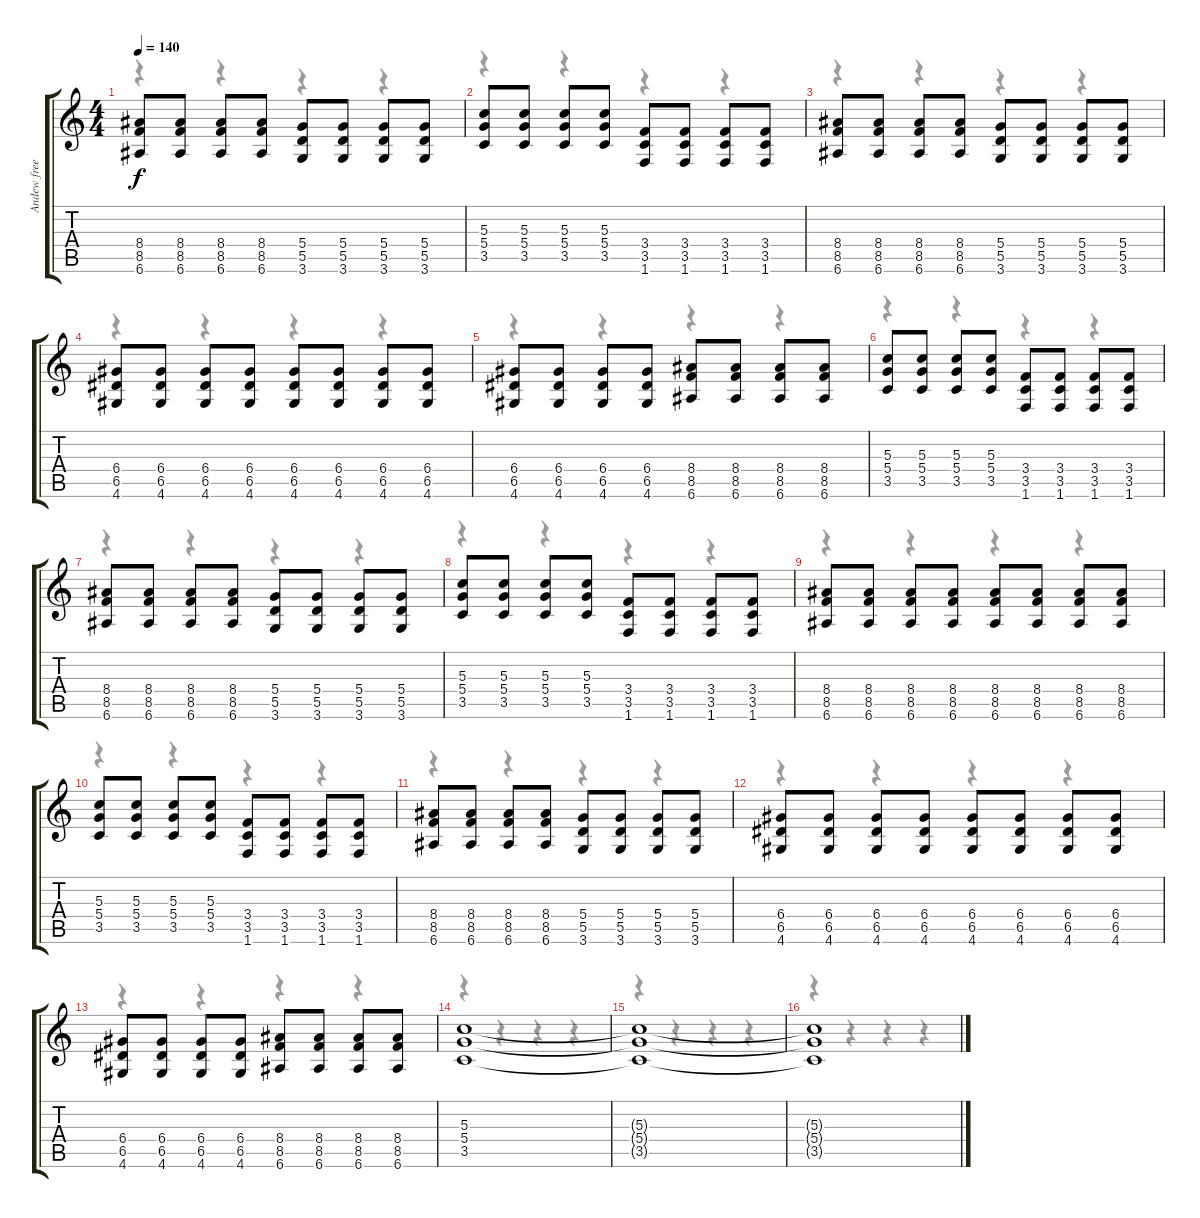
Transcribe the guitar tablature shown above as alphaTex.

\track ("Andew freeman " "Andew free") {instrument distortionguitar}
\staff {score tabs}
\tuning (E4 B3 G3 D3 A2 E2) {hide}
\voice
\ts (4 4)
\tempo 140
\clef g2
\ks c
(8.4 8.5 6.6).8{dy f} (8.4 8.5 6.6).8 (8.4 8.5 6.6).8 (8.4 8.5 6.6).8 (5.4 5.5 3.6).8 (5.4 5.5 3.6).8 (5.4 5.5 3.6).8 (5.4 5.5 3.6).8 |
(5.3 5.4 3.5).8 (5.3 5.4 3.5).8 (5.3 5.4 3.5).8 (5.3 5.4 3.5).8 (3.4 3.5 1.6).8 (3.4 3.5 1.6).8 (3.4 3.5 1.6).8 (3.4 3.5 1.6).8 |
(8.4 8.5 6.6).8 (8.4 8.5 6.6).8 (8.4 8.5 6.6).8 (8.4 8.5 6.6).8 (5.4 5.5 3.6).8 (5.4 5.5 3.6).8 (5.4 5.5 3.6).8 (5.4 5.5 3.6).8 |
(6.4 6.5 4.6).8 (6.4 6.5 4.6).8 (6.4 6.5 4.6).8 (6.4 6.5 4.6).8 (6.4 6.5 4.6).8 (6.4 6.5 4.6).8 (6.4 6.5 4.6).8 (6.4 6.5 4.6).8 |
(6.4 6.5 4.6).8 (6.4 6.5 4.6).8 (6.4 6.5 4.6).8 (6.4 6.5 4.6).8 (8.4 8.5 6.6).8 (8.4 8.5 6.6).8 (8.4 8.5 6.6).8 (8.4 8.5 6.6).8 |
(5.3 5.4 3.5).8 (5.3 5.4 3.5).8 (5.3 5.4 3.5).8 (5.3 5.4 3.5).8 (3.4 3.5 1.6).8 (3.4 3.5 1.6).8 (3.4 3.5 1.6).8 (3.4 3.5 1.6).8 |
(8.4 8.5 6.6).8 (8.4 8.5 6.6).8 (8.4 8.5 6.6).8 (8.4 8.5 6.6).8 (5.4 5.5 3.6).8 (5.4 5.5 3.6).8 (5.4 5.5 3.6).8 (5.4 5.5 3.6).8 |
(5.3 5.4 3.5).8 (5.3 5.4 3.5).8 (5.3 5.4 3.5).8 (5.3 5.4 3.5).8 (3.4 3.5 1.6).8 (3.4 3.5 1.6).8 (3.4 3.5 1.6).8 (3.4 3.5 1.6).8 |
(8.4 8.5 6.6).8 (8.4 8.5 6.6).8 (8.4 8.5 6.6).8 (8.4 8.5 6.6).8 (8.4 8.5 6.6).8 (8.4 8.5 6.6).8 (8.4 8.5 6.6).8 (8.4 8.5 6.6).8 |
(5.3 5.4 3.5).8 (5.3 5.4 3.5).8 (5.3 5.4 3.5).8 (5.3 5.4 3.5).8 (3.4 3.5 1.6).8 (3.4 3.5 1.6).8 (3.4 3.5 1.6).8 (3.4 3.5 1.6).8 |
(8.4 8.5 6.6).8 (8.4 8.5 6.6).8 (8.4 8.5 6.6).8 (8.4 8.5 6.6).8 (5.4 5.5 3.6).8 (5.4 5.5 3.6).8 (5.4 5.5 3.6).8 (5.4 5.5 3.6).8 |
(6.4 6.5 4.6).8 (6.4 6.5 4.6).8 (6.4 6.5 4.6).8 (6.4 6.5 4.6).8 (6.4 6.5 4.6).8 (6.4 6.5 4.6).8 (6.4 6.5 4.6).8 (6.4 6.5 4.6).8 |
(6.4 6.5 4.6).8 (6.4 6.5 4.6).8 (6.4 6.5 4.6).8 (6.4 6.5 4.6).8 (8.4 8.5 6.6).8 (8.4 8.5 6.6).8 (8.4 8.5 6.6).8 (8.4 8.5 6.6).8 |
(5.3 5.4 3.5).1 |
(5.3{t} 5.4{t} 3.5{t}).1 |
(5.3{t} 5.4{t} 3.5{t}).1
\voice
\clef g2
\ottava regular
\simile none
\ks c
r.4{dy f} r.4 r.4 r.4 |
r.4 r.4 r.4 r.4 |
r.4 r.4 r.4 r.4 |
r.4 r.4 r.4 r.4 |
r.4 r.4 r.4 r.4 |
r.4 r.4 r.4 r.4 |
r.4 r.4 r.4 r.4 |
r.4 r.4 r.4 r.4 |
r.4 r.4 r.4 r.4 |
r.4 r.4 r.4 r.4 |
r.4 r.4 r.4 r.4 |
r.4 r.4 r.4 r.4 |
r.4 r.4 r.4 r.4 |
r.4 r.4 r.4 r.4 |
r.4 r.4 r.4 r.4 |
r.4 r.4 r.4 r.4
